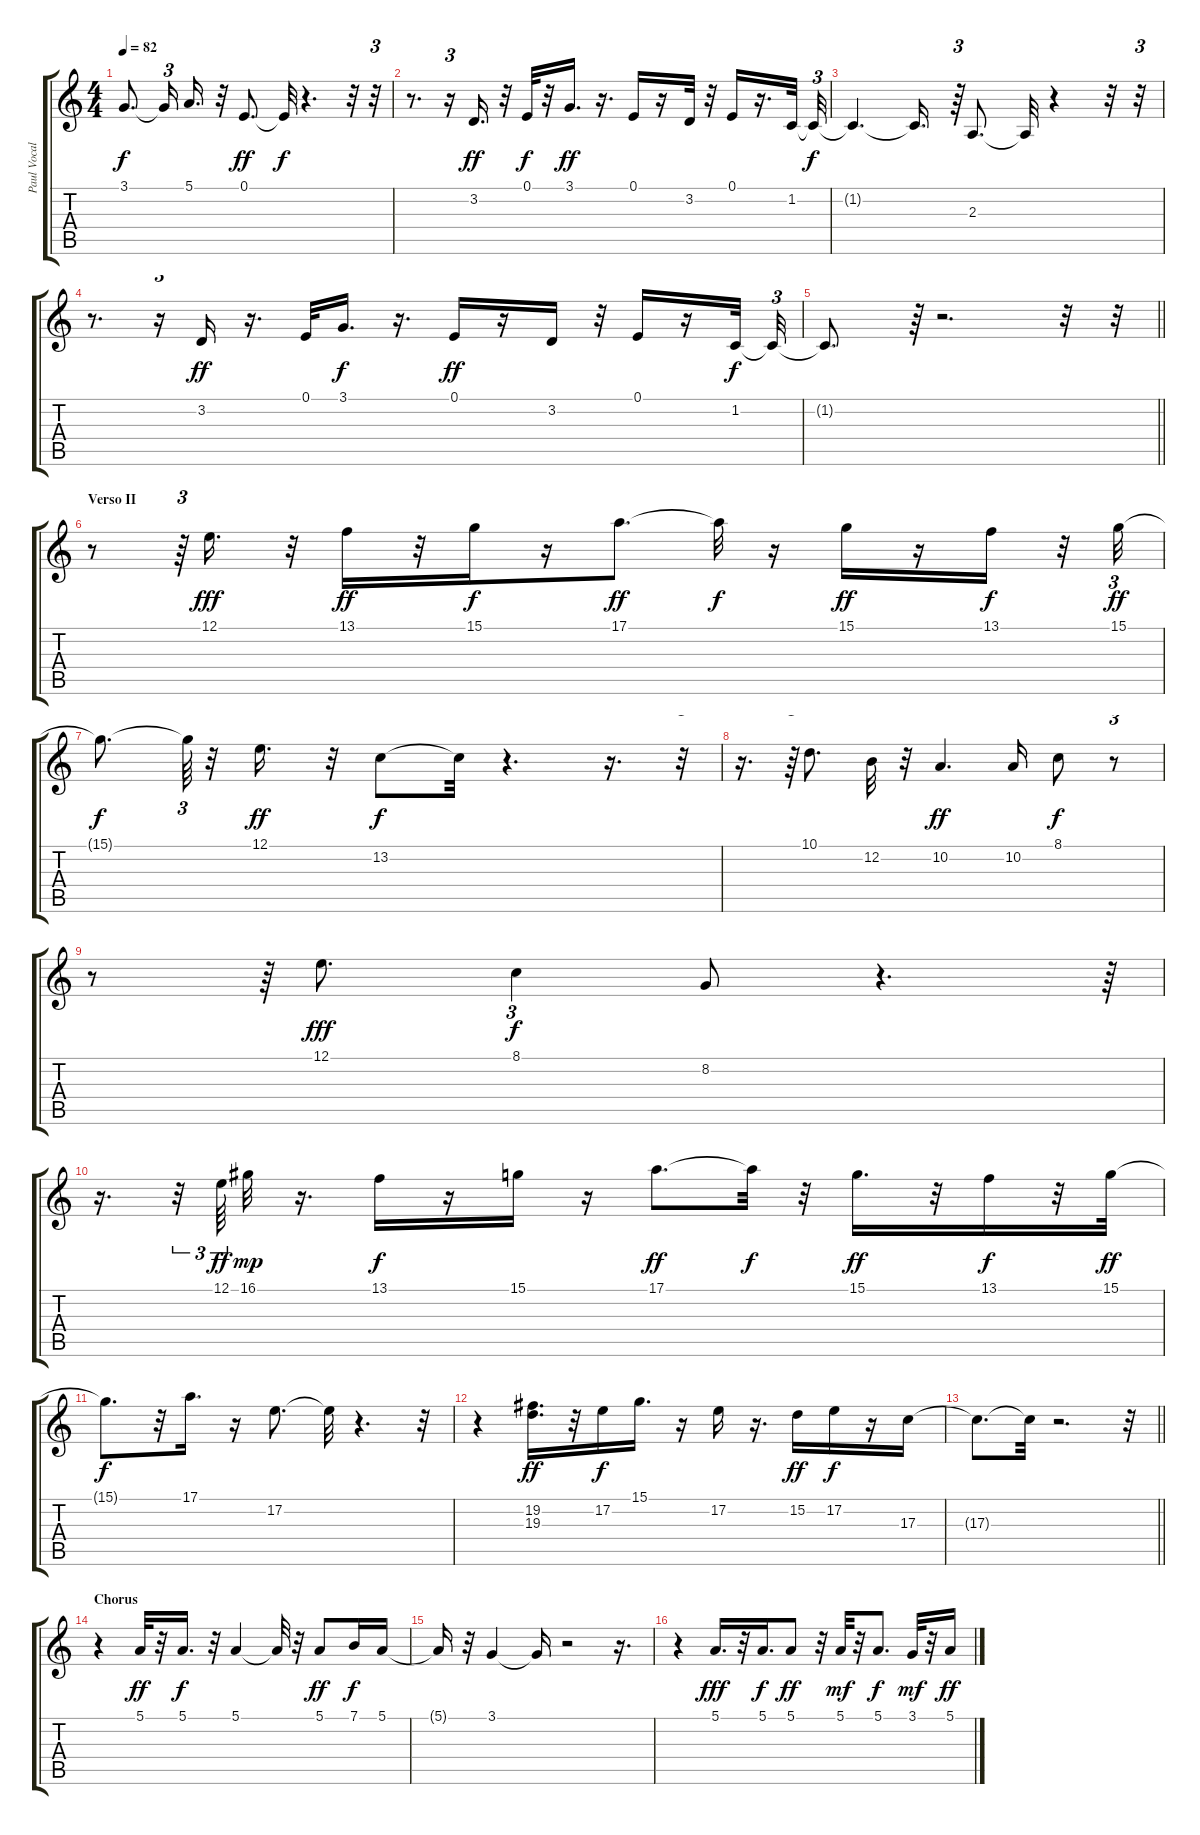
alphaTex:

\track ("Paul Vocals" "Paul Vocal") {instrument harmonica}
\staff {score tabs}
\tuning (E4 B3 G3 D3 A2 E2) {hide}
\ts (4 4)
\tempo 82
\clef g2
\ks c
3.1{t}.8{d dy f} 3.1{t}.16{tu (3 2)} 5.1.16{d} r.32 0.1.8{d dy ff} 0.1{t}.32{dy f} r.4{d} r.32 r.32{tu (3 2)} |
r.8{d} r.16{tu (3 2)} 3.2.16{d dy ff} r.32 0.1.32{dy f} r.32 3.1.16{d dy ff} r.16{d} 0.1.16 r.16 3.2.32 r.32 0.1.16 r.16{d} 1.2.32 1.2{t}.32{tu (3 2) dy f} |
1.2{t}.4{d} 1.2{t}.16{d} r.64{tu (3 2)} 2.3.8{d} 2.3{t}.32 r.4 r.32 r.32{tu (3 2)} |
r.8{d} r.16{tu (3 2)} 3.2.16{dy ff} r.16{d} 0.1.32 3.1.16{d dy f} r.16{d} 0.1.16{dy ff} r.16 3.2.16 r.32 0.1.16 r.16 1.2.32{dy f} 1.2{t}.32{tu (3 2)} |
\barLineRight lightlight
1.2{t}.8{d} r.64{tu (3 2)} r.2{d} r.32 r.32{tu (3 2)} |
\section ("" "Verso II")
r.8 r.64{tu (3 2)} 12.1.16{d dy fff} r.32 13.1.16{dy ff} r.32 15.1.16{dy f} r.16 17.1.8{d dy ff} 17.1{t}.32{dy f} r.16 15.1.16{dy ff} r.16 13.1.16{dy f} r.32 15.1.32{tu (3 2) dy ff} |
15.1{t}.8{d dy f} 15.1{t}.64{tu (3 2)} r.32 12.1.16{d dy ff} r.32 13.2.8{dy f} 13.2{t}.32 r.4{d} r.16{d} r.32{tu (3 2)} |
r.16{d} r.64{tu (3 2)} 10.1.8{d} 12.2.32 r.32 10.2.4{d dy ff} 10.2.16 8.1.8{dy f} r.8{tu (3 2)} |
r.8 r.64{tu (3 2)} 12.1.8{d dy fff} 8.1.4{tu (3 2) dy f} 8.2.8 r.4{d} r.64{tu (3 2)} |
r.16{d} r.32{tu (3 2)} 12.1.64{tu (3 2) dy ff} 16.1.32{dy mp} r.16{d} 13.1.16{dy f} r.16 15.1.16 r.16 17.1.8{d dy ff} 17.1{t}.32{dy f} r.32 15.1.16{d dy ff} r.32 13.1.16{dy f} r.32 15.1.32{dy ff} |
15.1{t}.8{d dy f} r.32 17.1.16{d} r.16 17.2.8{d} 17.2{t}.32 r.4{d} r.32 |
r.4 (19.2 19.3).16{d dy ff} r.32 17.2.16{dy f} 15.1.16{d} r.16 17.2.16 r.16{d} 15.2.16{dy ff} 17.2.16{dy f} r.16 17.3.16 |
\barLineRight lightlight
17.3{t}.8{d} 17.3{t}.32 r.2{d} r.32 |
\section ("" "Chorus")
r.4 5.1.32{dy ff} r.32 5.1.16{d dy f} r.32 5.1.4 5.1{t}.32 r.32 5.1.8{dy ff} 7.1.16{dy f} 5.1.16 |
5.1{t}.16 r.32 3.1.4 3.1{t}.16 r.2 r.16{d} |
r.4 5.1.16{d dy fff} r.32 5.1.16{d dy f} 5.1.8{dy ff} r.32 5.1.32{dy mf} r.32 5.1.8{d dy f} 3.1.32{dy mf} r.32 5.1.16{dy ff}
